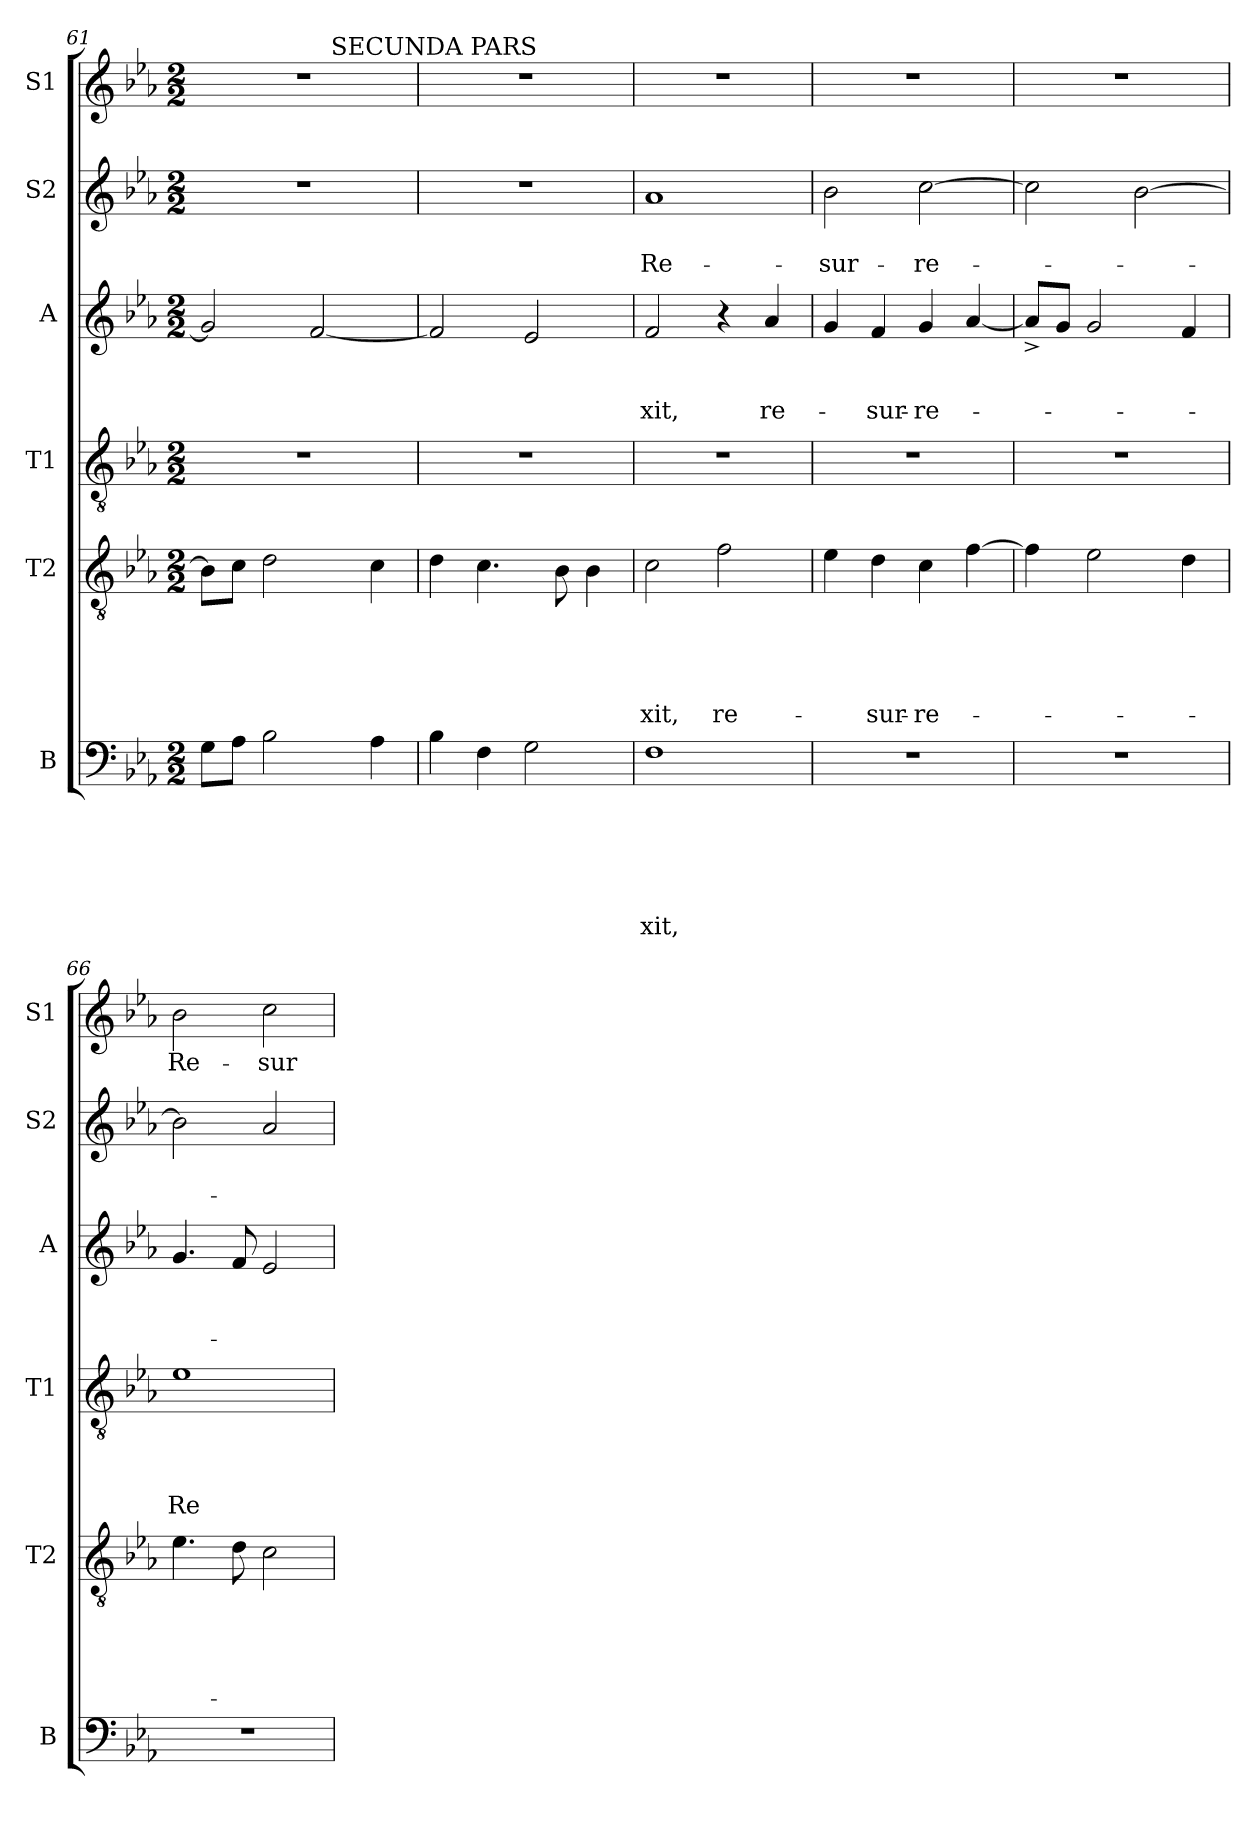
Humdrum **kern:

**kern	**text	**text	**text	**text	**text	**text	**kern	**text	**text	**text	**text	**text	**kern	**text	**text	**text	**text	**kern	**text	**text	**text	**kern	**text	**text	**kern	**text
*part6	*part6	*part6	*part6	*part6	*part6	*part6	*part5	*part5	*part5	*part5	*part5	*part5	*part4	*part4	*part4	*part4	*part4	*part3	*part3	*part3	*part3	*part2	*part2	*part2	*part1	*part1
*staff6	*staff6	*staff6	*staff6	*staff6	*staff6	*staff6	*staff5	*staff5	*staff5	*staff5	*staff5	*staff5	*staff4	*staff4	*staff4	*staff4	*staff4	*staff3	*staff3	*staff3	*staff3	*staff2	*staff2	*staff2	*staff1	*staff1
*I"B	*	*	*	*	*	*	*I"T2	*	*	*	*	*	*I"T1	*	*	*	*	*I"A	*	*	*	*I"S2	*	*	*I"S1	*
*I'B	*	*	*	*	*	*	*I'T2	*	*	*	*	*	*I'T1	*	*	*	*	*I'A	*	*	*	*I'S2	*	*	*I'S1	*
*clefF4	*	*	*	*	*	*	*clefGv2	*	*	*	*	*	*clefGv2	*	*	*	*	*clefG2	*	*	*	*clefG2	*	*	*clefG2	*
*k[b-e-a-]	*	*	*	*	*	*	*k[b-e-a-]	*	*	*	*	*	*k[b-e-a-]	*	*	*	*	*k[b-e-a-]	*	*	*	*k[b-e-a-]	*	*	*k[b-e-a-]	*
*E-:	*	*	*	*	*	*	*E-:	*	*	*	*	*	*E-:	*	*	*	*	*E-:	*	*	*	*E-:	*	*	*E-:	*
*M2/2	*	*	*	*	*	*	*M2/2	*	*	*	*	*	*M2/2	*	*	*	*	*M2/2	*	*	*	*M2/2	*	*	*M2/2	*
=61	=61	=61	=61	=61	=61	=61	=61	=61	=61	=61	=61	=61	=61	=61	=61	=61	=61	=61	=61	=61	=61	=61	=61	=61	=61	=61
*	*	*	*	*	*	*	*	*	*	*	*	*	*	*	*	*	*	*	*	*	*	*	*	*	*^	*
8G\L	.	.	.	.	.	.	8B-\L]	.	.	.	.	.	1r	.	.	.	.	2g/]	.	.	.	1r	.	.	1r	2ryy	.
8A-\J	.	.	.	.	.	.	8c\J	.	.	.	.	.	.	.	.	.	.	.	.	.	.	.	.	.	.	.	.
2B-\	.	.	.	.	.	.	2d\	.	.	.	.	.	.	.	.	.	.	.	.	.	.	.	.	.	.	.	.
.	.	.	.	.	.	.	.	.	.	.	.	.	.	.	.	.	.	[<2f/	.	.	.	.	.	.	.	16ryy	.
!	!	!	!	!	!	!	!	!	!	!	!	!	!	!	!	!	!	!	!	!	!	!	!	!	!	!LO:TX:a:t=SECUNDA PARS	!
.	.	.	.	.	.	.	.	.	.	.	.	.	.	.	.	.	.	.	.	.	.	.	.	.	.	4..ryy	.
4A-\	.	.	.	.	.	.	4c\	.	.	.	.	.	.	.	.	.	.	.	.	.	.	.	.	.	.	.	.
*	*	*	*	*	*	*	*	*	*	*	*	*	*	*	*	*	*	*	*	*	*	*	*	*	*v	*v	*
=62	=62	=62	=62	=62	=62	=62	=62	=62	=62	=62	=62	=62	=62	=62	=62	=62	=62	=62	=62	=62	=62	=62	=62	=62	=62	=62
4B-\	.	.	.	.	.	.	4d\	.	.	.	.	.	1r	.	.	.	.	2f/]	.	.	.	1r	.	.	1r	.
4F\	.	.	.	.	.	.	4.c\	.	.	.	.	.	.	.	.	.	.	.	.	.	.	.	.	.	.	.
2G\	.	.	.	.	.	.	.	.	.	.	.	.	.	.	.	.	.	2e-/	.	.	.	.	.	.	.	.
.	.	.	.	.	.	.	8B-\	.	.	.	.	.	.	.	.	.	.	.	.	.	.	.	.	.	.	.
.	.	.	.	.	.	.	4B-\	.	.	.	.	.	.	.	.	.	.	.	.	.	.	.	.	.	.	.
=63	=63	=63	=63	=63	=63	=63	=63	=63	=63	=63	=63	=63	=63	=63	=63	=63	=63	=63	=63	=63	=63	=63	=63	=63	=63	=63
!	!	!	!	!	!	!LO:LY:b	!	!	!	!	!	!LO:LY:b	!	!	!	!	!	!	!	!	!LO:LY:b	!	!	!LO:LY:b	!	!
1F	.	.	.	.	.	-xit,	2c\	.	.	.	.	-xit,	1r	.	.	.	.	2f/	.	.	-xit,	1a-	.	Re-	1r	.
!	!	!	!	!	!	!	!	!	!	!	!	!LO:LY:b	!	!	!	!	!	!	!	!	!	!	!	!	!	!
.	.	.	.	.	.	.	2f\	.	.	.	.	re-	.	.	.	.	.	4r	.	.	.	.	.	.	.	.
!	!	!	!	!	!	!	!	!	!	!	!	!	!	!	!	!	!	!	!	!	!LO:LY:b	!	!	!	!	!
.	.	.	.	.	.	.	.	.	.	.	.	.	.	.	.	.	.	4a-/	.	.	re-	.	.	.	.	.
=64	=64	=64	=64	=64	=64	=64	=64	=64	=64	=64	=64	=64	=64	=64	=64	=64	=64	=64	=64	=64	=64	=64	=64	=64	=64	=64
!	!	!	!	!	!	!	!	!	!	!	!	!	!	!	!	!	!	!	!	!	!	!	!	!LO:LY:b	!	!
1r	.	.	.	.	.	.	4e-\	.	.	.	.	.	1r	.	.	.	.	4g/	.	.	.	2b-\	.	-sur-	1r	.
!	!	!	!	!	!	!	!	!	!	!	!	!LO:LY:b	!	!	!	!	!	!	!	!	!LO:LY:b	!	!	!	!	!
.	.	.	.	.	.	.	4d\	.	.	.	.	-sur-	.	.	.	.	.	4f/	.	.	-sur-	.	.	.	.	.
!	!	!	!	!	!	!	!	!	!	!	!	!LO:LY:b	!	!	!	!	!	!	!	!	!LO:LY:b	!	!	!LO:LY:b	!	!
.	.	.	.	.	.	.	4c\	.	.	.	.	-re-	.	.	.	.	.	4g/	.	.	-re-	[>2cc\	.	-re-	.	.
.	.	.	.	.	.	.	[>4f\	.	.	.	.	.	.	.	.	.	.	[<4a-/	.	.	.	.	.	.	.	.
=65	=65	=65	=65	=65	=65	=65	=65	=65	=65	=65	=65	=65	=65	=65	=65	=65	=65	=65	=65	=65	=65	=65	=65	=65	=65	=65
1r	.	.	.	.	.	.	4f\]	.	.	.	.	.	1r	.	.	.	.	8a-^</L]	.	.	.	2cc\]	.	.	1r	.
.	.	.	.	.	.	.	.	.	.	.	.	.	.	.	.	.	.	8g/J	.	.	.	.	.	.	.	.
.	.	.	.	.	.	.	2e-\	.	.	.	.	.	.	.	.	.	.	2g/	.	.	.	.	.	.	.	.
.	.	.	.	.	.	.	.	.	.	.	.	.	.	.	.	.	.	.	.	.	.	[>2b-\	.	.	.	.
.	.	.	.	.	.	.	4d\	.	.	.	.	.	.	.	.	.	.	4f/	.	.	.	.	.	.	.	.
!!LO:PB:g=z
=66	=66	=66	=66	=66	=66	=66	=66	=66	=66	=66	=66	=66	=66	=66	=66	=66	=66	=66	=66	=66	=66	=66	=66	=66	=66	=66
!	!	!	!	!	!	!	!	!	!	!	!	!	!	!	!	!	!LO:LY:b	!	!	!	!	!	!	!	!	!LO:LY:b
1r	.	.	.	.	.	.	4.e-\	.	.	.	.	.	1e-	.	.	.	Re-	4.g/	.	.	.	2b-\]	.	.	2b-\	Re-
.	.	.	.	.	.	.	8d\	.	.	.	.	.	.	.	.	.	.	8f/	.	.	.	.	.	.	.	.
!	!	!	!	!	!	!	!	!	!	!	!	!	!	!	!	!	!	!	!	!	!	!	!	!	!	!LO:LY:b
.	.	.	.	.	.	.	2c\	.	.	.	.	.	.	.	.	.	.	2e-/	.	.	.	2a-/	.	.	2cc\	-sur-
=	=	=	=	=	=	=	=	=	=	=	=	=	=	=	=	=	=	=	=	=	=	=	=	=	=	=
*-	*-	*-	*-	*-	*-	*-	*-	*-	*-	*-	*-	*-	*-	*-	*-	*-	*-	*-	*-	*-	*-	*-	*-	*-	*-	*-
